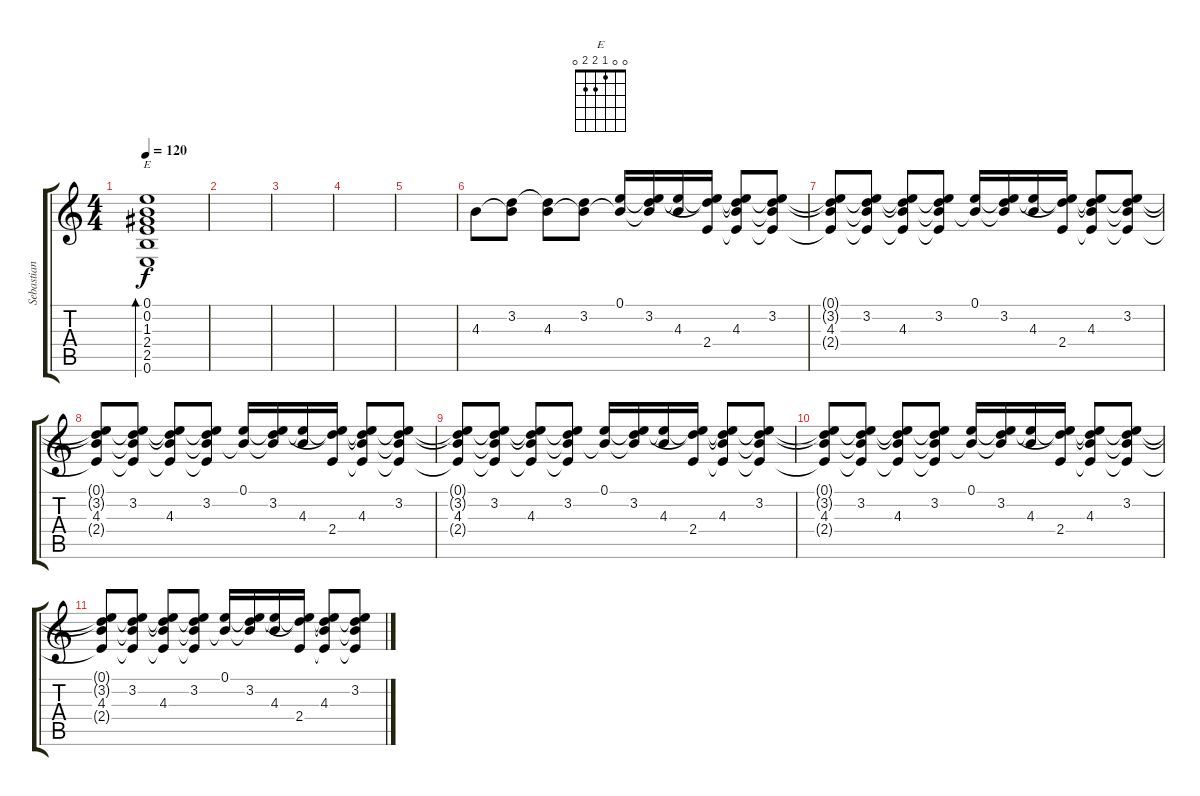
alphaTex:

\track ("Sebastian" "Sebastian") {instrument acousticguitarnylon}
\staff {score tabs}
\tuning (E4 B3 G3 D3 A2 E2) {hide}
\chord ("E" 0 0 1 2 2 0)
\ts (4 4)
\tempo 120
\clef g2
\ks c
(0.1 0.2 1.3 2.4 2.5 0.6).1{bd 120 ch "E" dy f} |
|
|
|
|
4.3.8 (3.2 4.3{t}).8 (3.2{t} 4.3).8 (3.2 4.3{t}).8 (0.1 4.3{t}).16 (0.1{t} 3.2 4.3{t}).16 (0.1{t} 4.3).16 (0.1{t} 3.2{t} 2.4).16 (0.1{t} 3.2{t} 4.3 2.4{t}).8 (0.1{t} 3.2 4.3{t} 2.4{t}).8 |
(0.1{t} 3.2{t} 4.3 2.4{t}).8 (0.1{t} 3.2 4.3{t} 2.4{t}).8 (0.1{t} 3.2{t} 4.3 2.4{t}).8 (0.1{t} 3.2 4.3{t} 2.4{t}).8 (0.1 4.3{t}).16 (0.1{t} 3.2 4.3{t}).16 (0.1{t} 4.3).16 (0.1{t} 3.2{t} 2.4).16 (0.1{t} 3.2{t} 4.3 2.4{t}).8 (0.1{t} 3.2 4.3{t} 2.4{t}).8 |
(0.1{t} 3.2{t} 4.3 2.4{t}).8 (0.1{t} 3.2 4.3{t} 2.4{t}).8 (0.1{t} 3.2{t} 4.3 2.4{t}).8 (0.1{t} 3.2 4.3{t} 2.4{t}).8 (0.1 4.3{t}).16 (0.1{t} 3.2 4.3{t}).16 (0.1{t} 4.3).16 (0.1{t} 3.2{t} 2.4).16 (0.1{t} 3.2{t} 4.3 2.4{t}).8 (0.1{t} 3.2 4.3{t} 2.4{t}).8 |
(0.1{t} 3.2{t} 4.3 2.4{t}).8 (0.1{t} 3.2 4.3{t} 2.4{t}).8 (0.1{t} 3.2{t} 4.3 2.4{t}).8 (0.1{t} 3.2 4.3{t} 2.4{t}).8 (0.1 4.3{t}).16 (0.1{t} 3.2 4.3{t}).16 (0.1{t} 4.3).16 (0.1{t} 3.2{t} 2.4).16 (0.1{t} 3.2{t} 4.3 2.4{t}).8 (0.1{t} 3.2 4.3{t} 2.4{t}).8 |
(0.1{t} 3.2{t} 4.3 2.4{t}).8 (0.1{t} 3.2 4.3{t} 2.4{t}).8 (0.1{t} 3.2{t} 4.3 2.4{t}).8 (0.1{t} 3.2 4.3{t} 2.4{t}).8 (0.1 4.3{t}).16 (0.1{t} 3.2 4.3{t}).16 (0.1{t} 4.3).16 (0.1{t} 3.2{t} 2.4).16 (0.1{t} 3.2{t} 4.3 2.4{t}).8 (0.1{t} 3.2 4.3{t} 2.4{t}).8 |
(0.1{t} 3.2{t} 4.3 2.4{t}).8 (0.1{t} 3.2 4.3{t} 2.4{t}).8 (0.1{t} 3.2{t} 4.3 2.4{t}).8 (0.1{t} 3.2 4.3{t} 2.4{t}).8 (0.1 4.3{t}).16 (0.1{t} 3.2 4.3{t}).16 (0.1{t} 4.3).16 (0.1{t} 3.2{t} 2.4).16 (0.1{t} 3.2{t} 4.3 2.4{t}).8 (0.1{t} 3.2 4.3{t} 2.4{t}).8
